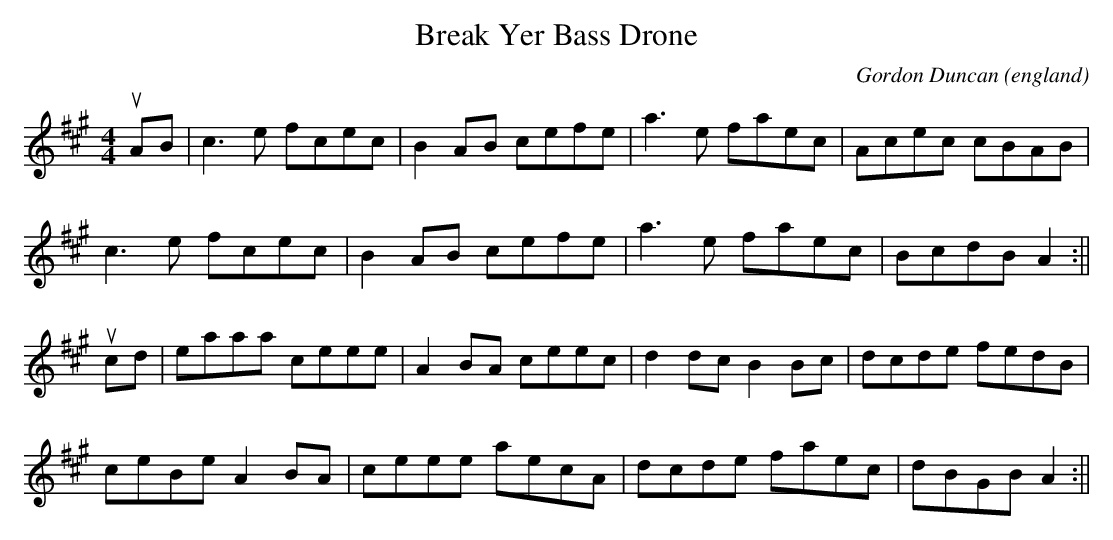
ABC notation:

X:1
T:Break Yer Bass Drone
O:england
C:Gordon Duncan
M:4/4
L:1/8
K:A
uA-B|c3 e fcec|B2 A-B cefe|a3 e faec|Acec cBAB|
c3 e fcec|B2 A-B cefe|a3 e faec|BcdB A2:||
uc-d|eaaa ceee|A2 B-A ceec|d2 d-c B2 B-c|dcde fedB|
ceBe A2 B-A|ceee aecA|dcde faec|dBGB A2:||
